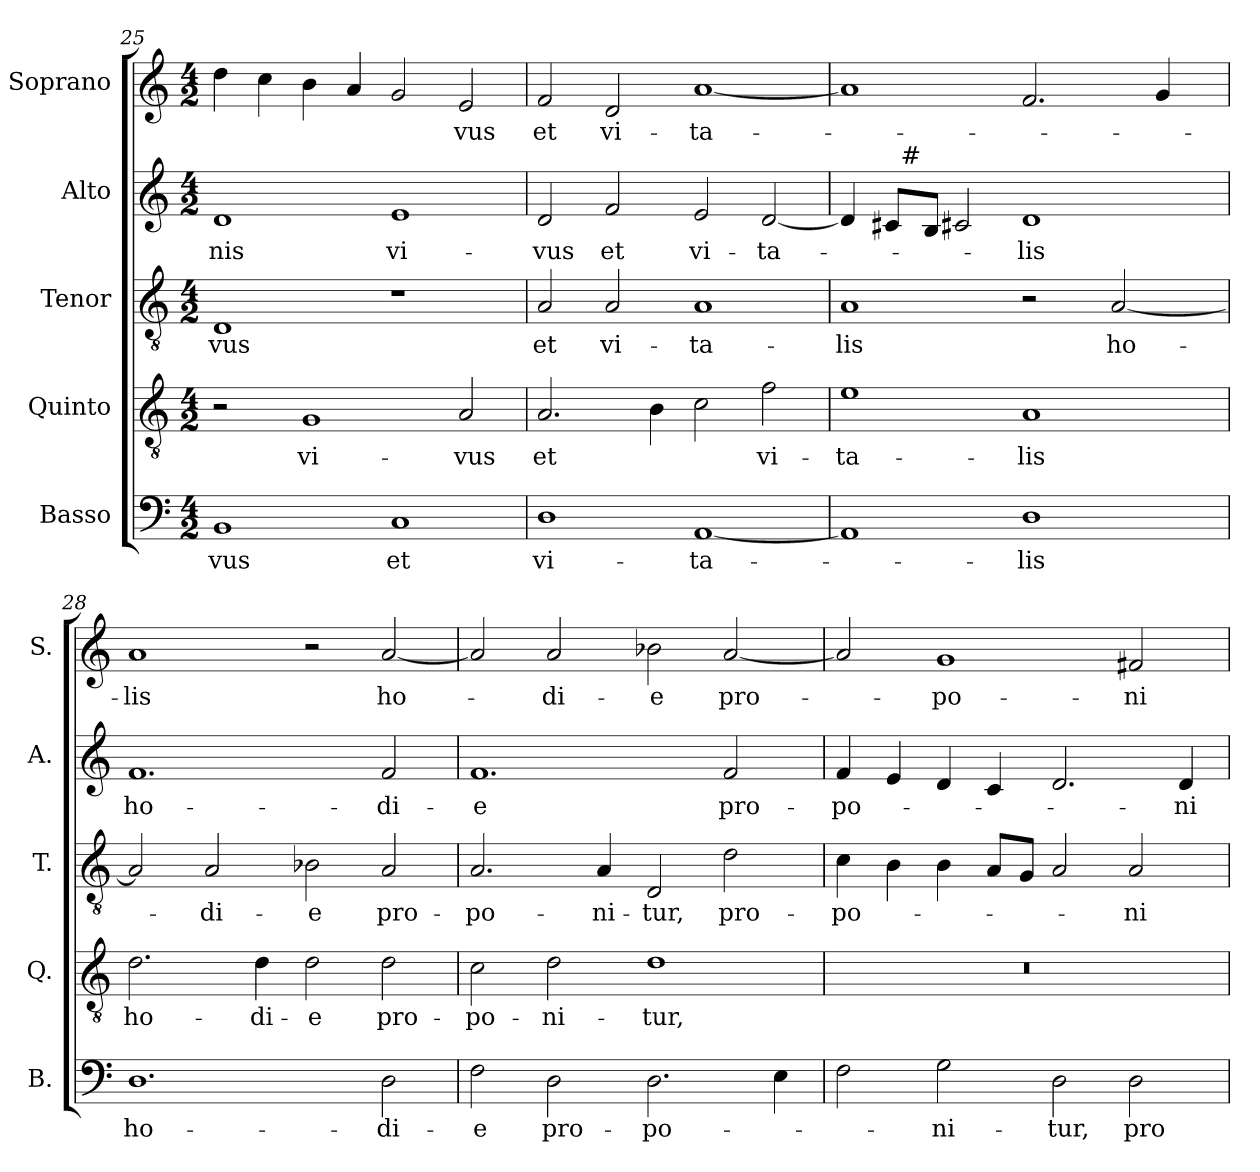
**kern	**text	**kern	**text	**kern	**text	**kern	**text	**kern	**text
*part5	*part5	*part4	*part4	*part3	*part3	*part2	*part2	*part1	*part1
*staff5	*staff5	*staff4	*staff4	*staff3	*staff3	*staff2	*staff2	*staff1	*staff1
*I"Basso	*	*I"Quinto	*	*I"Tenor	*	*I"Alto	*	*I"Soprano	*
*I'B.	*	*I'Q.	*	*I'T.	*	*I'A.	*	*I'S.	*
*clefF4	*	*clefGv2	*	*clefGv2	*	*clefG2	*	*clefG2	*
*	*	*ITrd7c12	*	*ITrd7c12	*	*	*	*	*
*k[]	*	*k[]	*	*k[]	*	*k[]	*	*k[]	*
*C:	*	*C:	*	*C:	*	*C:	*	*C:	*
*M4/2	*	*M4/2	*	*M4/2	*	*M4/2	*	*M4/2	*
=25	=25	=25	=25	=25	=25	=25	=25	=25	=25
!	!LO:LY:b:color=#000000	!	!	!	!	!	!	!	!
!	!	!	!	!	!LO:LY:b:color=#000000	!	!	!	!
!	!	!	!	!	!	!	!LO:LY:b:color=#000000	!	!
1BBi	-vus	2r	.	1DDi	-vus	1di	-nis	4ddi\	.
.	.	.	.	.	.	.	.	4cci\	.
!	!	!	!LO:LY:b:color=#000000	!	!	!	!	!	!
.	.	1GGi	vi-	.	.	.	.	4bi\	.
.	.	.	.	.	.	.	.	4ai/	.
!	!LO:LY:b:color=#000000	!	!	!	!	!	!	!	!
!	!	!	!	!	!	!	!LO:LY:b:color=#000000	!	!
1Ci	et	.	.	1r	.	1ei	vi-	2gi/	.
!	!	!	!LO:LY:b:color=#000000	!	!	!	!	!	!
!	!	!	!	!	!	!	!	!	!LO:LY:b:color=#000000
.	.	2AAi/	-vus	.	.	.	.	2ei/	-vus
=26	=26	=26	=26	=26	=26	=26	=26	=26	=26
!	!LO:LY:b:color=#000000	!	!	!	!	!	!	!	!
!	!	!	!LO:LY:b:color=#000000	!	!	!	!	!	!
!	!	!	!	!	!LO:LY:b:color=#000000	!	!	!	!
!	!	!	!	!	!	!	!LO:LY:b:color=#000000	!	!
!	!	!	!	!	!	!	!	!	!LO:LY:b:color=#000000
1Di	vi-	2.AAi/	et	2AAi/	et	2di/	-vus	2fi/	et
!	!	!	!	!	!LO:LY:b:color=#000000	!	!	!	!
!	!	!	!	!	!	!	!LO:LY:b:color=#000000	!	!
!	!	!	!	!	!	!	!	!	!LO:LY:b:color=#000000
.	.	.	.	2AAi/	vi-	2fi/	et	2di/	vi-
.	.	4BBi\	.	.	.	.	.	.	.
!	!LO:LY:b:color=#000000	!	!	!	!	!	!	!	!
!	!	!	!	!	!LO:LY:b:color=#000000	!	!	!	!
!	!	!	!	!	!	!	!LO:LY:b:color=#000000	!	!
!	!	!	!	!	!	!	!	!	!LO:LY:b:color=#000000
[1AAi	-ta-	2Ci\	.	1AAi	-ta-	2ei/	vi-	[1ai	-ta-
!	!	!	!LO:LY:b:color=#000000	!	!	!	!	!	!
!	!	!	!	!	!	!	!LO:LY:b:color=#000000	!	!
.	.	2Fi\	vi-	.	.	[2di/	-ta-	.	.
=27	=27	=27	=27	=27	=27	=27	=27	=27	=27
!	!	!	!LO:LY:b:color=#000000	!	!	!	!	!	!
!	!	!	!	!	!LO:LY:b:color=#000000	!	!	!	!
*	*	*	*	*	*	*^	*	*	*
1AAi]	.	1Ei	-ta-	1AAi	-lis	4di/]	4ryy	.	1ai]	.
.	.	.	.	.	.	8c#i/L	32ryy	.	.	.
.	.	.	.	.	.	.	256ryy	.	.	.
!	!	!	!	!	!	!	!LO:TX:a:t=#	!	!	!
.	.	.	.	.	.	.	1ryy	.	.	.
.	.	.	.	.	.	8Bi/J	.	.	.	.
.	.	.	.	.	.	2c#Xi/	.	.	.	.
!	!LO:LY:b:color=#000000	!	!	!	!	!	!	!	!	!
!	!	!	!LO:LY:b:color=#000000	!	!	!	!	!	!	!
!	!	!	!	!	!	!	!	!LO:LY:b:color=#000000	!	!
1Di	-lis	1AAi	-lis	2r	.	1di	.	-lis	2.fi/	.
.	.	.	.	.	.	.	2ryy	.	.	.
!	!	!	!	!	!LO:LY:b:color=#000000	!	!	!	!	!
.	.	.	.	[2AAi/	ho-	.	.	.	.	.
.	.	.	.	.	.	.	.	.	4gi/	.
.	.	.	.	.	.	.	8ryy	.	.	.
.	.	.	.	.	.	.	16ryy	.	.	.
.	.	.	.	.	.	.	64..ryy	.	.	.
*	*	*	*	*	*	*v	*v	*	*	*
=28	=28	=28	=28	=28	=28	=28	=28	=28	=28
*	*	*	*	*	*	*^	*	*	*
!	!LO:LY:b:color=#000000	!	!	!	!	!	!	!	!	!
*	*	*	*	*	*	*v	*v	*	*	*
*	*	*	*	*	*	*^	*	*	*
!	!	!	!LO:LY:b:color=#000000	!	!	!	!	!	!	!
*	*	*	*	*	*	*v	*v	*	*	*
*	*	*	*	*	*	*^	*	*	*
!	!	!	!	!	!	!	!	!LO:LY:b:color=#000000	!	!
*	*	*	*	*	*	*v	*v	*	*	*
*	*	*	*	*	*	*^	*	*	*
!	!	!	!	!	!	!	!	!	!	!LO:LY:b:color=#000000
*	*	*	*	*	*	*v	*v	*	*	*
1.Di	ho-	2.Di\	ho-	2AAi/]	.	1.fi	ho-	1ai	-lis
!	!	!	!	!	!LO:LY:b:color=#000000	!	!	!	!
.	.	.	.	2AAi/	-di-	.	.	.	.
!	!	!	!LO:LY:b:color=#000000	!	!	!	!	!	!
.	.	4Di\	-di-	.	.	.	.	.	.
!	!	!	!LO:LY:b:color=#000000	!	!	!	!	!	!
!	!	!	!	!	!LO:LY:b:color=#000000	!	!	!	!
.	.	2Di\	-e	2BB-Xi\	-e	.	.	2r	.
!	!LO:LY:b:color=#000000	!	!	!	!	!	!	!	!
!	!	!	!LO:LY:b:color=#000000	!	!	!	!	!	!
!	!	!	!	!	!LO:LY:b:color=#000000	!	!	!	!
!	!	!	!	!	!	!	!LO:LY:b:color=#000000	!	!
!	!	!	!	!	!	!	!	!	!LO:LY:b:color=#000000
2Di\	-di-	2Di\	pro-	2AAi/	pro-	2fi/	-di-	[2ai/	ho-
!!LO:PB:g=z
=29	=29	=29	=29	=29	=29	=29	=29	=29	=29
!	!LO:LY:b:color=#000000	!	!	!	!	!	!	!	!
!	!	!	!LO:LY:b:color=#000000	!	!	!	!	!	!
!	!	!	!	!	!LO:LY:b:color=#000000	!	!	!	!
!	!	!	!	!	!	!	!LO:LY:b:color=#000000	!	!
2Fi\	-e	2Ci\	-po-	2.AAi/	-po-	1.fi	-e	2ai/]	.
!	!LO:LY:b:color=#000000	!	!	!	!	!	!	!	!
!	!	!	!LO:LY:b:color=#000000	!	!	!	!	!	!
!	!	!	!	!	!	!	!	!	!LO:LY:b:color=#000000
2Di\	pro-	2Di\	-ni-	.	.	.	.	2ai/	-di-
!	!	!	!	!	!LO:LY:b:color=#000000	!	!	!	!
.	.	.	.	4AAi/	-ni-	.	.	.	.
!	!LO:LY:b:color=#000000	!	!	!	!	!	!	!	!
!	!	!	!LO:LY:b:color=#000000	!	!	!	!	!	!
!	!	!	!	!	!LO:LY:b:color=#000000	!	!	!	!
!	!	!	!	!	!	!	!	!	!LO:LY:b:color=#000000
2.Di\	-po-	1Di	-tur,	2DDi/	-tur,	.	.	2b-Xi\	-e
!	!	!	!	!	!LO:LY:b:color=#000000	!	!	!	!
!	!	!	!	!	!	!	!LO:LY:b:color=#000000	!	!
!	!	!	!	!	!	!	!	!	!LO:LY:b:color=#000000
.	.	.	.	2Di\	pro-	2fi/	pro-	[2ai/	pro-
4Ei\	.	.	.	.	.	.	.	.	.
=30	=30	=30	=30	=30	=30	=30	=30	=30	=30
!	!	!LO:N:vis=1	!	!	!	!	!	!	!
!	!	!	!	!	!LO:LY:b:color=#000000	!	!	!	!
!	!	!	!	!	!	!	!LO:LY:b:color=#000000	!	!
2Fi\	.	0r	.	4Ci\	-po-	4fi/	-po-	2ai/]	.
.	.	.	.	4BBi\	.	4ei/	.	.	.
!	!LO:LY:b:color=#000000	!	!	!	!	!	!	!	!
!	!	!	!	!	!	!	!	!	!LO:LY:b:color=#000000
2Gi\	-ni-	.	.	4BBi\	.	4di/	.	1gi	-po-
.	.	.	.	8AAi/L	.	4ci/	.	.	.
.	.	.	.	8GGi/J	.	.	.	.	.
!	!LO:LY:b:color=#000000	!	!	!	!	!	!	!	!
2Di\	-tur,	.	.	2AAi/	.	2.di/	.	.	.
!	!LO:LY:b:color=#000000	!	!	!	!	!	!	!	!
!	!	!	!	!	!LO:LY:b:color=#000000	!	!	!	!
!	!	!	!	!	!	!	!	!	!LO:LY:b:color=#000000
2Di\	pro-	.	.	2AAi/	-ni-	.	.	2f#Xi/	-ni-
!	!	!	!	!	!	!	!LO:LY:b:color=#000000	!	!
.	.	.	.	.	.	4di/	-ni-	.	.
=	=	=	=	=	=	=	=	=	=
*-	*-	*-	*-	*-	*-	*-	*-	*-	*-
